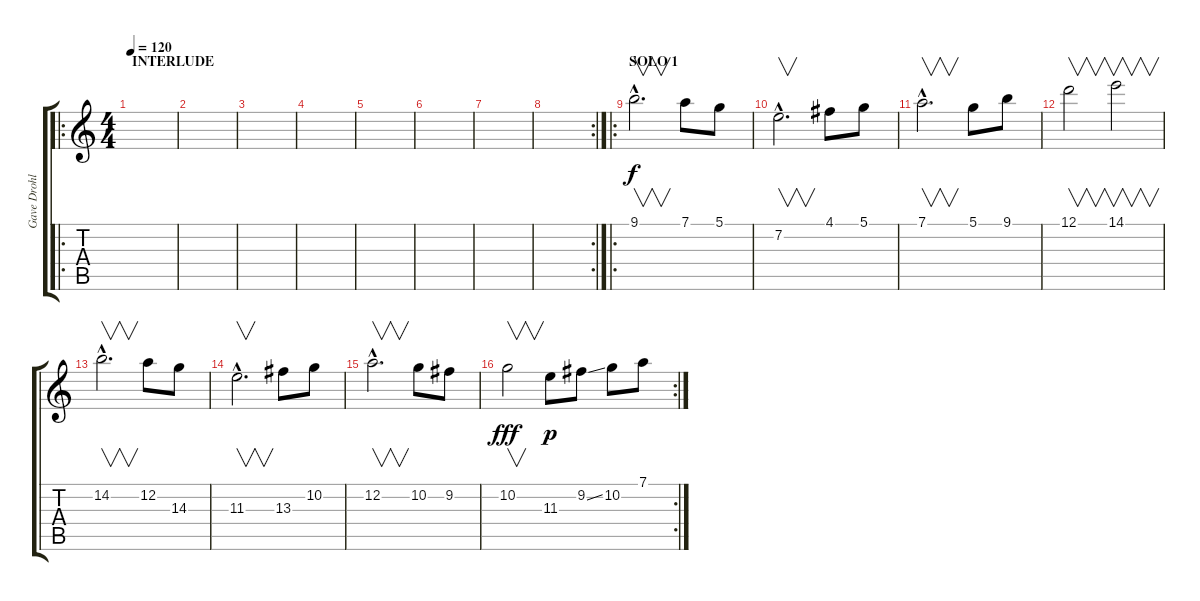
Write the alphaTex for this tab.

\track ("Gave Drohl (Mr. Cyclop)" "Gave Drohl") {instrument distortionguitar}
\staff {score tabs}
\tuning (D4 A3 F3 C3 G2 C2) {hide}
\ro
\ts (4 4)
\section ("" "INTERLUDE")
\tempo 120
\clef g2
\ks c
|
|
|
|
|
|
|
\rc 2
|
\ro
\section ("" "SOLO 1")
9.1{hac}.2{v d volume 16 balance 8 instrument electricguitarjazz} 7.1.8 5.1.8 |
7.2{hac}.2{v d} 4.1.8 5.1.8 |
7.1{hac}.2{v d} 5.1.8 9.1.8 |
12.1.2{v} 14.1.2{v} |
14.2{hac}.2{v d} 12.2.8 14.3.8 |
11.3{hac}.2{v d} 13.3.8 10.2.8 |
12.2{hac}.2{v d} 10.2.8 9.2.8 |
\rc 2
10.2.2{v dy fff} 11.3.8{dy p} 9.2{ss}.8 10.2{ss}.8 7.1.8
